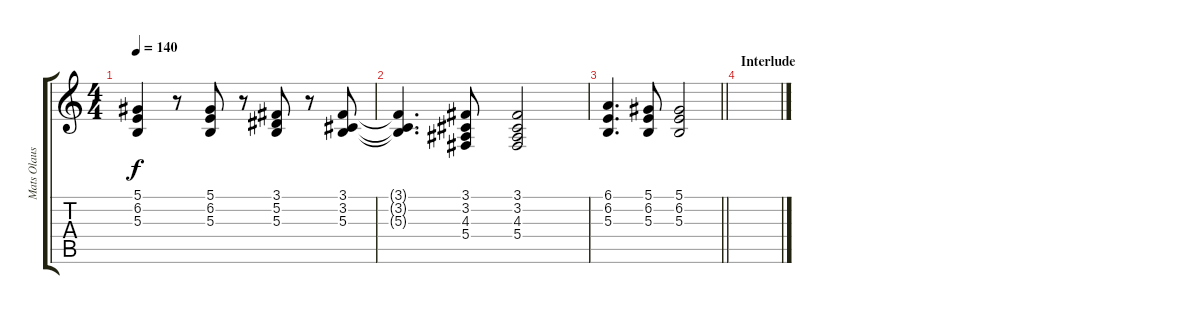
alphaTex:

\track ("Mats Olausson" "Mats Olaus") {instrument electricgrandpiano}
\staff {score tabs}
\tuning (Eb4 Bb3 Gb3 Db3 Ab2 Eb2) {hide}
\ts (4 4)
\tempo 140
\clef g2
\ks c
(5.1{t} 6.2{t} 5.3{t}).4{dy f} r.8 (5.1 6.2 5.3).8 r.8 (3.1 5.2 5.3).8 r.8 (3.1 3.2 5.3).8 |
(3.1{t} 3.2{t} 5.3{t}).4{d} (3.1 3.2 4.3 5.4).8 (3.1 3.2 4.3 5.4).2 |
\barLineRight lightlight
(6.1 6.2 5.3).4{d} (5.1 6.2 5.3).8 (5.1 6.2 5.3).2 |
\section ("" "Interlude")
